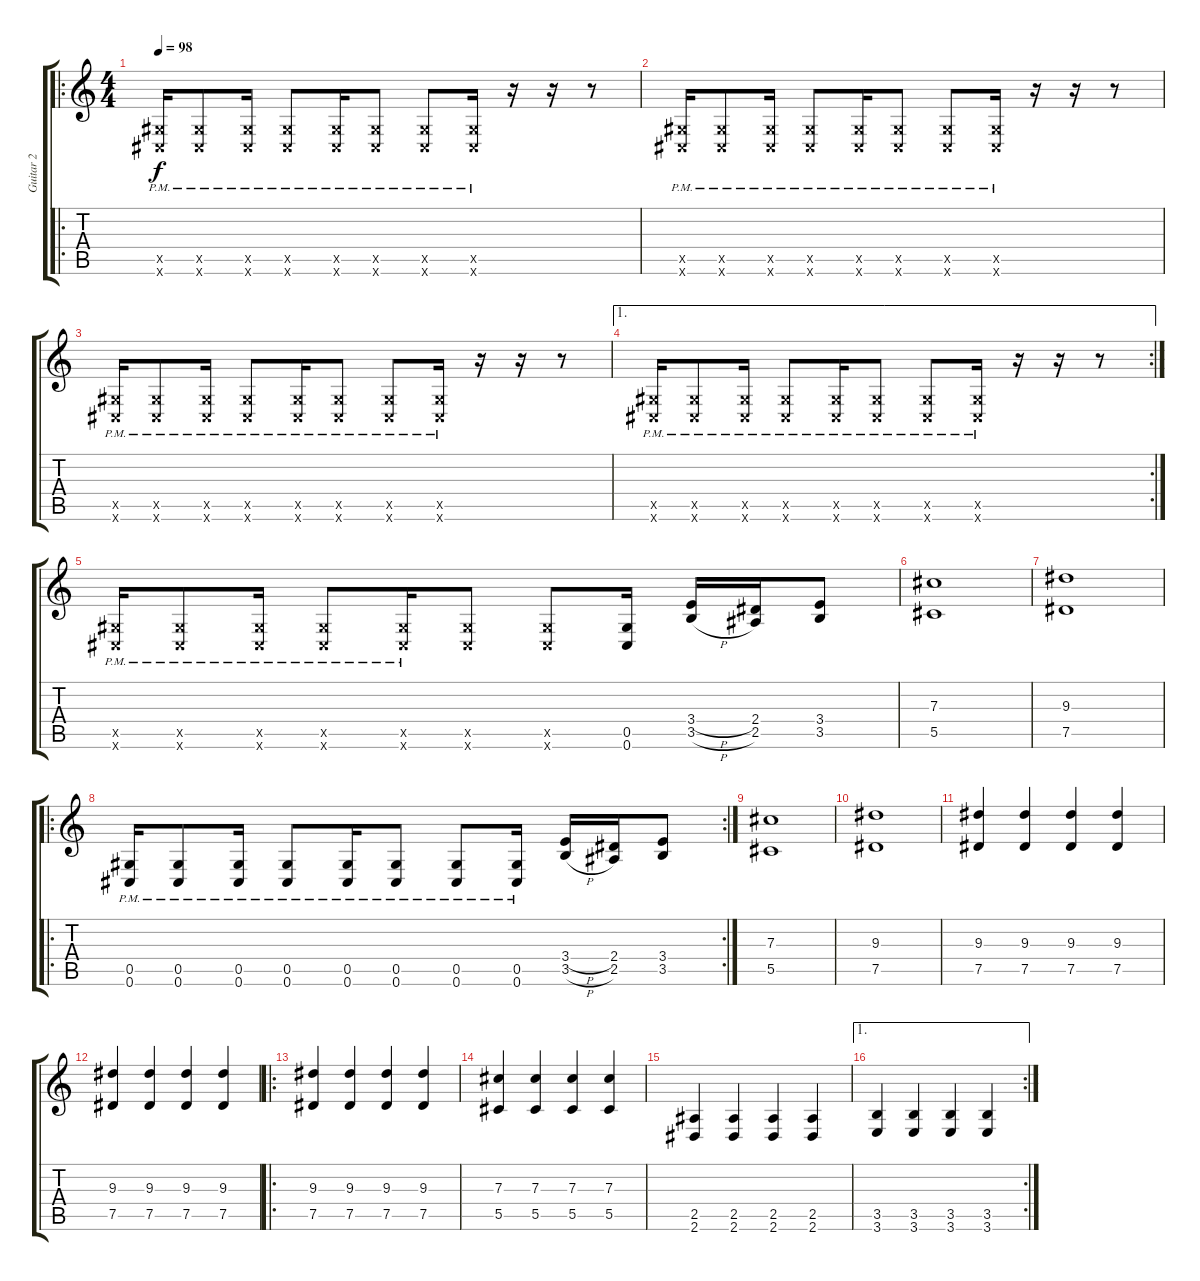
\track ("Guitar 2" "Guitar 2") {instrument distortionguitar}
\staff {score tabs}
\tuning (Eb4 Bb3 Gb3 Db3 Ab2 Db2) {hide}
\ro
\ts (4 4)
\tempo 98
\clef g2
\ks c
(0.5{pm x} 0.6{pm x}).16{dy f} (0.5{pm x} 0.6{pm x}).8 (0.5{pm x} 0.6{pm x}).16 (0.5{pm x} 0.6{pm x}).8 (0.5{pm x} 0.6{pm x}).16 (0.5{pm x} 0.6{pm x}).8 (0.5{pm x} 0.6{pm x}).8 (0.5{pm x} 0.6{pm x}).16 r.16 r.16 r.8 |
(0.5{pm x} 0.6{pm x}).16 (0.5{pm x} 0.6{pm x}).8 (0.5{pm x} 0.6{pm x}).16 (0.5{pm x} 0.6{pm x}).8 (0.5{pm x} 0.6{pm x}).16 (0.5{pm x} 0.6{pm x}).8 (0.5{pm x} 0.6{pm x}).8 (0.5{pm x} 0.6{pm x}).16 r.16 r.16 r.8 |
(0.5{pm x} 0.6{pm x}).16 (0.5{pm x} 0.6{pm x}).8 (0.5{pm x} 0.6{pm x}).16 (0.5{pm x} 0.6{pm x}).8 (0.5{pm x} 0.6{pm x}).16 (0.5{pm x} 0.6{pm x}).8 (0.5{pm x} 0.6{pm x}).8 (0.5{pm x} 0.6{pm x}).16 r.16 r.16 r.8 |
\ae 1
\rc 2
(0.5{pm x} 0.6{pm x}).16 (0.5{pm x} 0.6{pm x}).8 (0.5{pm x} 0.6{pm x}).16 (0.5{pm x} 0.6{pm x}).8 (0.5{pm x} 0.6{pm x}).16 (0.5{pm x} 0.6{pm x}).8 (0.5{pm x} 0.6{pm x}).8 (0.5{pm x} 0.6{pm x}).16 r.16 r.16 r.8 |
(0.5{x} 0.6{pm x}).16 (0.5{x} 0.6{pm x}).8 (0.5{x} 0.6{pm x}).16 (0.5{x} 0.6{pm x}).8 (0.5{x} 0.6{pm x}).16 (0.5{x} 0.6{x}).8 (0.5{x} 0.6{x}).8 (0.5 0.6).16{instrument distortionguitar} (3.4{h} 3.5{h}).16 (2.4 2.5).16 (3.4 3.5).8 |
(7.3 5.5).1 |
(9.3 7.5).1 |
\ro
\rc 2
(0.5{pm} 0.6{pm}).16 (0.5{pm} 0.6{pm}).8 (0.5{pm} 0.6{pm}).16 (0.5{pm} 0.6{pm}).8 (0.5{pm} 0.6{pm}).16 (0.5{pm} 0.6{pm}).8 (0.5{pm} 0.6{pm}).8 (0.5{pm} 0.6{pm}).16 (3.4{h} 3.5{h}).16 (2.4 2.5).16 (3.4 3.5).8 |
(7.3 5.5).1 |
(9.3 7.5).1 |
(9.3 7.5).4 (9.3 7.5).4 (9.3 7.5).4 (9.3 7.5).4 |
(9.3 7.5).4 (9.3 7.5).4 (9.3 7.5).4 (9.3 7.5).4 |
\ro
(9.3 7.5).4 (9.3 7.5).4 (9.3 7.5).4 (9.3 7.5).4 |
(7.3 5.5).4 (7.3 5.5).4 (7.3 5.5).4 (7.3 5.5).4 |
(2.5 2.6).4 (2.5 2.6).4 (2.5 2.6).4 (2.5 2.6).4 |
\ae 1
\rc 2
(3.5 3.6).4 (3.5 3.6).4 (3.5 3.6).4 (3.5 3.6).4
